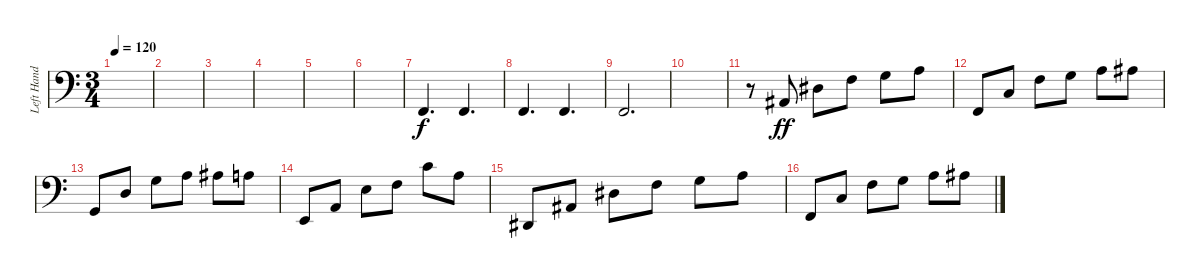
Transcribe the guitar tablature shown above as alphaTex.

\track ("Left Hand" "Left Hand") {instrument acousticgrandpiano}
\staff {score}
\tuning (G2 D2 A1 E1 B0) {hide}
\ts (3 4)
\tempo 120
\clef f4
\ks c
|
|
|
|
|
|
3.2.4{d dy f} 3.2.4{d} |
3.2.4{d} 3.2.4{d} |
3.2.2{d} |
|
r.8 3.1.8{dy ff} 8.1.8 10.1.8 12.1.8 14.1.8 |
13.4.8 15.3.8 15.2.8 12.1.8 14.1.8 15.1.8 |
15.4.8 12.2.8 12.1.8 14.1.8 15.1.8 14.1.8 |
12.4.8 12.3.8 14.2.8 15.2.8 17.1.8 14.1.8 |
11.4.8 13.3.8 13.2.8 10.1.8 12.1.8 14.1.8 |
13.4.8 15.3.8 15.2.8 12.1.8 14.1.8 15.1.8
